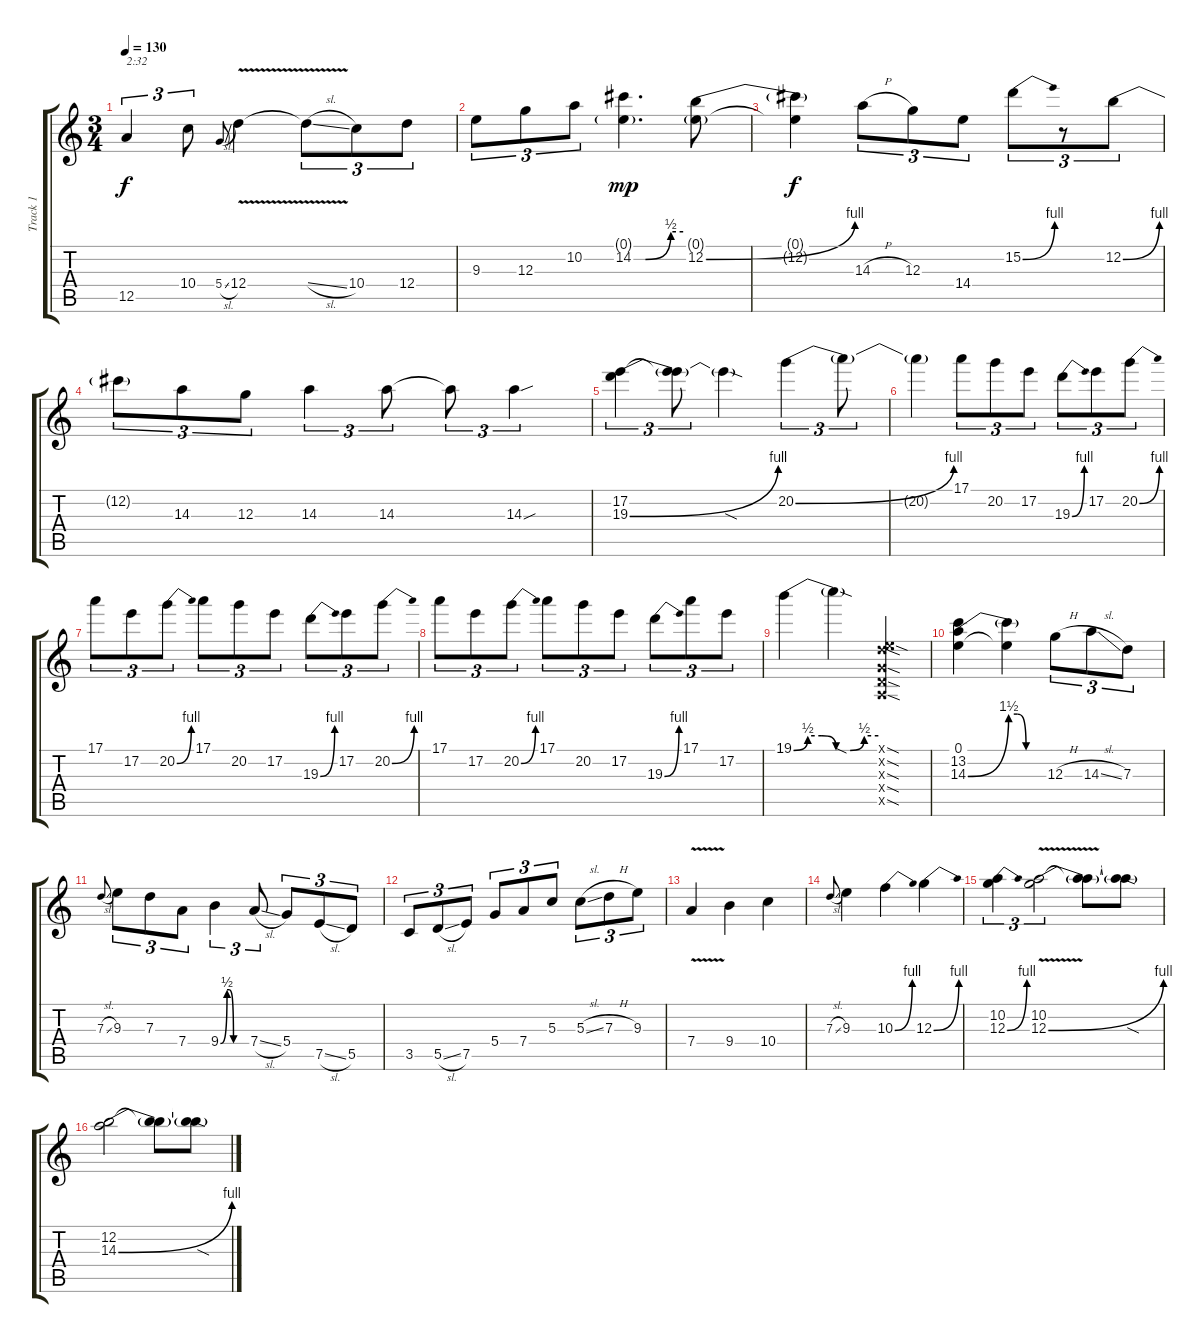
\track ("Track 1" "Track 1") {instrument overdrivenguitar}
\staff {score tabs}
\tuning (E4 B3 G3 D3 A2 E2) {hide}
\ts (3 4)
\tempo 130
\clef g2
\ks c
12.5.4{tu (3 2) txt "2:32" dy f} 10.4.8{tu (3 2)} 5.4{sl}.8{gr onbeat} 12.4{v}.4 12.4{sl t}.8{tu (3 2)} 10.4.8{tu (3 2)} 12.4.8{tu (3 2)} |
9.3.8{tu (3 2)} 12.3.8{tu (3 2)} 10.2.8{tu (3 2)} (0.1{g} 14.2{be (custom 0 0 14 0 45 2 60 2)}).4{d dy mp} (0.1{g} 12.2{be (bend 0 0 60 4)}).8 |
(0.1{t} 12.2{t}).4{dy f} 14.3{h}.8{tu (3 2)} 12.3.8{tu (3 2)} 14.4.8{tu (3 2)} 15.2{be (bend 0 0 60 4)}.8{tu (3 2)} r.8{tu (3 2)} 12.2{be (bend 0 0 60 4)}.8{tu (3 2)} |
12.2{t}.8{tu (3 2)} 14.3.8{tu (3 2)} 12.3.8{tu (3 2)} 14.3.4{tu (3 2)} 14.3.8{tu (3 2)} 14.3{t}.8{tu (3 2)} 14.3{sou}.4{tu (3 2)} |
(17.2 19.3{be (bend 0 0 60 4)}).4{tu (3 2)} (17.2{t} 19.3{t}).8{tu (3 2)} 19.3{sod t}.4 20.2{be (bend 0 0 60 4)}.4{tu (3 2)} 20.2{t}.8{tu (3 2)} |
20.2{t}.4 17.1.8{tu (3 2)} 20.2.8{tu (3 2)} 17.2.8{tu (3 2)} 19.3{be (bend 0 0 60 4)}.8{tu (3 2)} 17.2.8{tu (3 2)} 20.2{be (bend 0 0 60 4)}.8{tu (3 2)} |
17.1.8{tu (3 2)} 17.2.8{tu (3 2)} 20.2{be (bend 0 0 60 4)}.8{tu (3 2)} 17.1.8{tu (3 2)} 20.2.8{tu (3 2)} 17.2.8{tu (3 2)} 19.3{be (bend 0 0 60 4)}.8{tu (3 2)} 17.2.8{tu (3 2)} 20.2{be (bend 0 0 60 4)}.8{tu (3 2)} |
17.1.8{tu (3 2)} 17.2.8{tu (3 2)} 20.2{be (bend 0 0 60 4)}.8{tu (3 2)} 17.1.8{tu (3 2)} 20.2.8{tu (3 2)} 17.2.8{tu (3 2)} 19.3{be (bend 0 0 60 4)}.8{tu (3 2)} 17.1.8{tu (3 2)} 17.2.8{tu (3 2)} |
19.1{be (custom 0 0 10 2 20 2 30 0 40 0 50 2 60 2)}.4 19.1{sod t}.4 (0.1{sod x} 3.2{sod x} 0.3{sod x} 0.4{sod x} 0.5{sod x}).4 |
(0.1 13.2 14.3{be (bend 0 0 60 6)}).4 (0.1{t} 14.3{be (custom 0 6 15 6 30 0 60 0) t}).4 12.3{h}.8{tu (3 2)} 14.3{sl}.8{tu (3 2)} 7.3.8{tu (3 2)} |
7.3{sl}.8{gr onbeat} 9.3.8{tu (3 2)} 7.3.8{tu (3 2)} 7.4.8{tu (3 2)} 9.4{be (custom 0 0 15 2 20 2 30 0 60 0)}.4{tu (3 2)} 7.4{sl}.8{tu (3 2)} 5.4.8{tu (3 2)} 7.5{sl}.8{tu (3 2)} 5.5.8{tu (3 2)} |
3.5.8{tu (3 2)} 5.5{sl}.8{tu (3 2)} 7.5.8{tu (3 2)} 5.4.8{tu (3 2)} 7.4.8{tu (3 2)} 5.3.8{tu (3 2)} 5.3{sl}.8{tu (3 2)} 7.3{h}.8{tu (3 2)} 9.3.8{tu (3 2)} |
7.4{v}.4 9.4.4 10.4.4 |
7.3{sl}.8{gr onbeat} 9.3.4 10.3{be (bend 0 0 60 4)}.4 12.3{be (bend 0 0 60 4)}.4 |
(10.2 12.3{be (bend 0 0 60 4)}).4{tu (3 2)} (10.2 12.3{be (bend 0 0 60 4) v}).2{tu (3 2)} (10.2{t} 12.3{t}).8 (10.2{t} 12.3{sod t}).8 |
(12.2 14.3{be (bend 0 0 60 4)}).2 (12.2{t} 14.3{t}).8 (12.2{t} 14.3{sod t}).8
